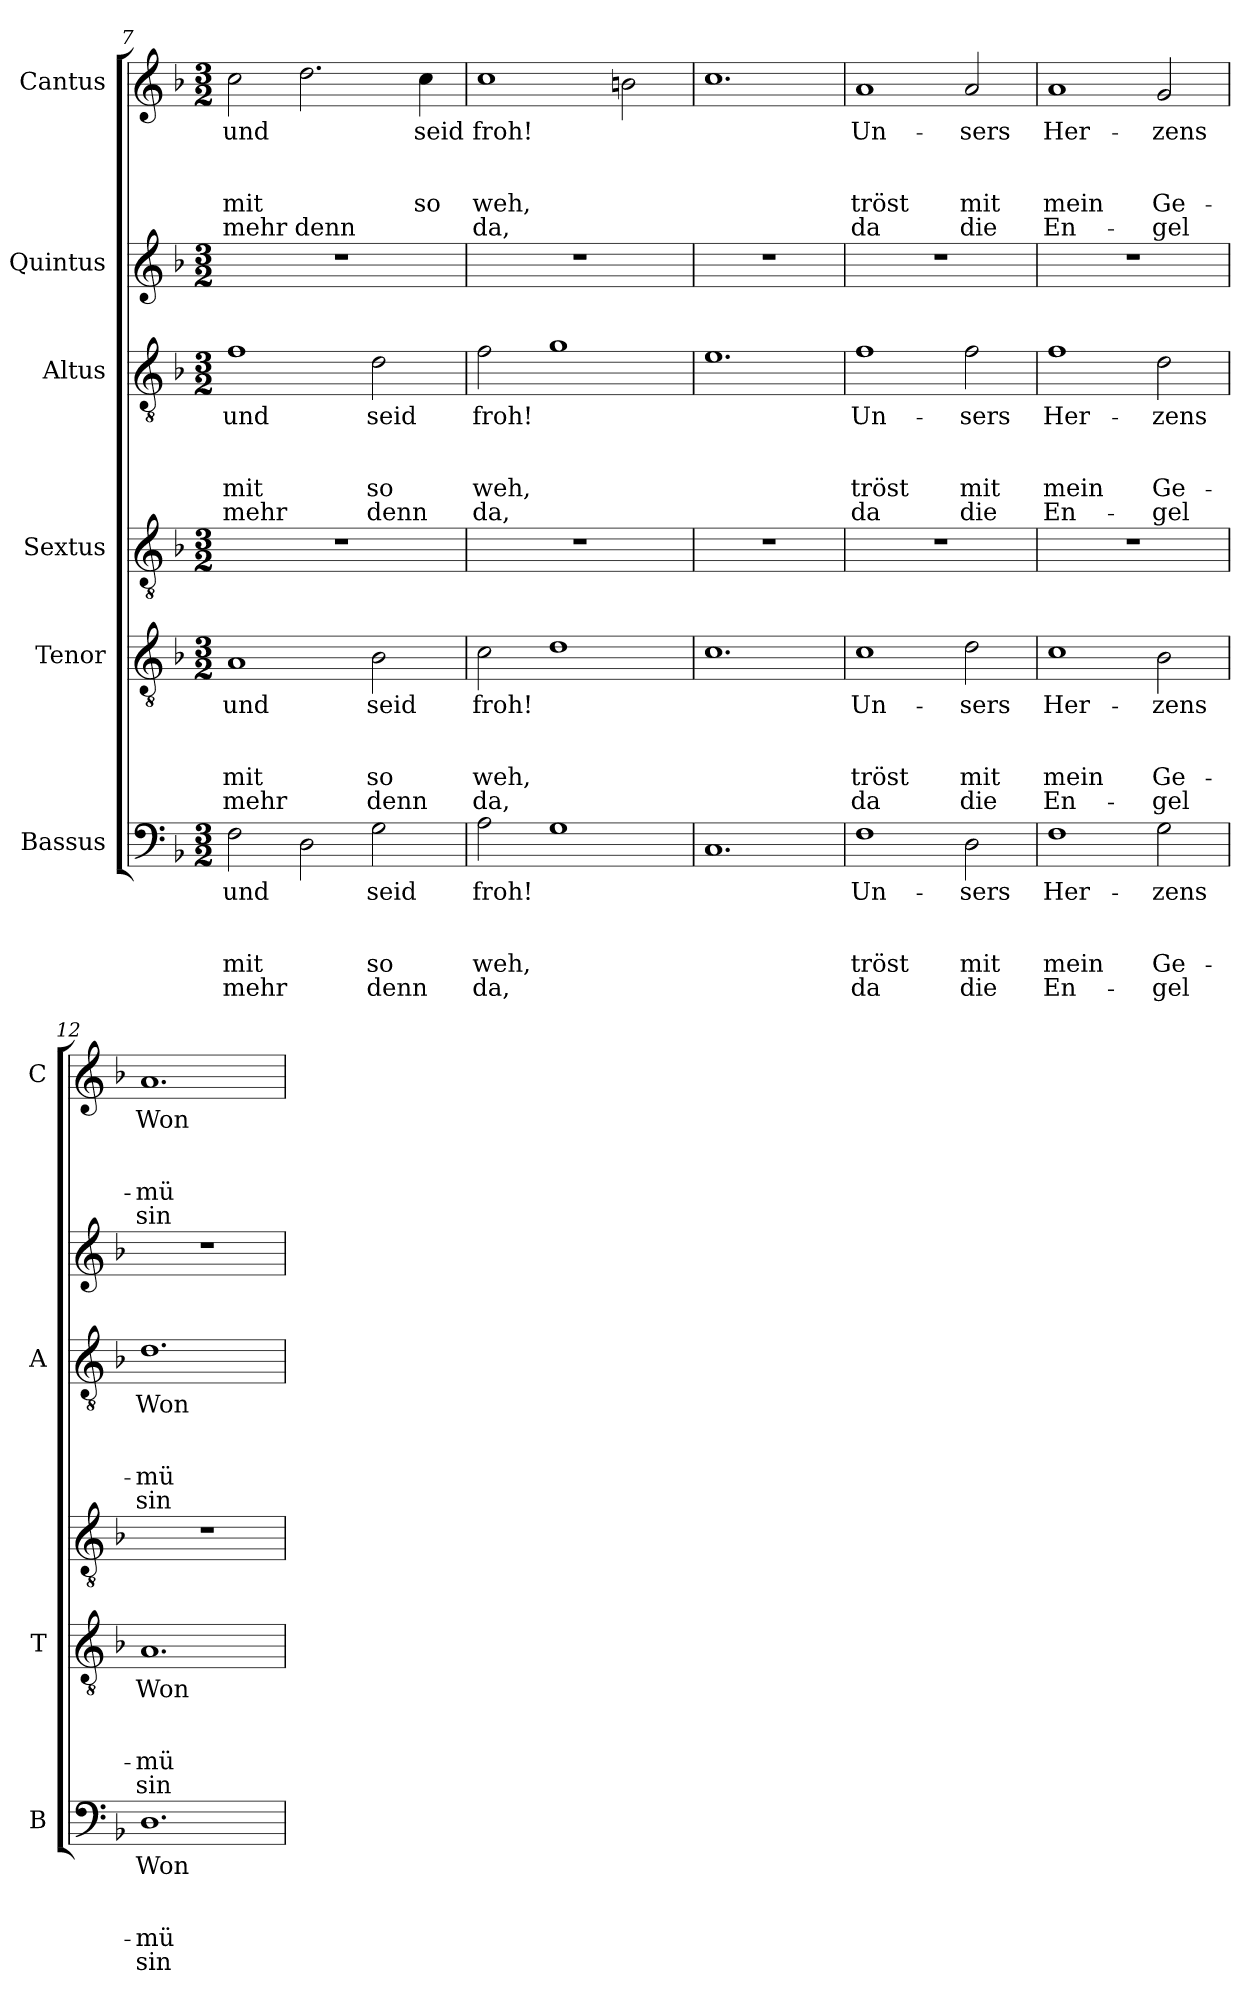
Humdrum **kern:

**kern	**text	**text	**text	**text	**text	**kern	**text	**text	**text	**text	**text	**kern	**kern	**text	**text	**text	**text	**text	**kern	**kern	**text	**text	**text	**text	**text
*part6	*part6	*part6	*part6	*part6	*part6	*part5	*part5	*part5	*part5	*part5	*part5	*part4	*part3	*part3	*part3	*part3	*part3	*part3	*part2	*part1	*part1	*part1	*part1	*part1	*part1
*staff6	*staff6	*staff6	*staff6	*staff6	*staff6	*staff5	*staff5	*staff5	*staff5	*staff5	*staff5	*staff4	*staff3	*staff3	*staff3	*staff3	*staff3	*staff3	*staff2	*staff1	*staff1	*staff1	*staff1	*staff1	*staff1
*I"Bassus	*	*	*	*	*	*I"Tenor	*	*	*	*	*	*I"Sextus	*I"Altus	*	*	*	*	*	*I"Quintus	*I"Cantus	*	*	*	*	*
*I'B	*	*	*	*	*	*I'T	*	*	*	*	*	*	*I'A	*	*	*	*	*	*	*I'C	*	*	*	*	*
*clefF4	*	*	*	*	*	*clefGv2	*	*	*	*	*	*clefGv2	*clefGv2	*	*	*	*	*	*clefG2	*clefG2	*	*	*	*	*
*k[b-]	*	*	*	*	*	*k[b-]	*	*	*	*	*	*k[b-]	*k[b-]	*	*	*	*	*	*k[b-]	*k[b-]	*	*	*	*	*
*F:	*	*	*	*	*	*F:	*	*	*	*	*	*F:	*F:	*	*	*	*	*	*F:	*F:	*	*	*	*	*
*M3/2	*	*	*	*	*	*M3/2	*	*	*	*	*	*M3/2	*M3/2	*	*	*	*	*	*M3/2	*M3/2	*	*	*	*	*
=7	=7	=7	=7	=7	=7	=7	=7	=7	=7	=7	=7	=7	=7	=7	=7	=7	=7	=7	=7	=7	=7	=7	=7	=7	=7
!	!LO:LY:b	!	!	!LO:LY:b	!LO:LY:b	!	!LO:LY:b	!	!	!LO:LY:b	!LO:LY:b	!	!	!LO:LY:b	!	!	!LO:LY:b	!LO:LY:b	!	!	!LO:LY:b	!	!	!LO:LY:b	!LO:LY:b
2F\	und	.	.	mit	mehr	1A	und	.	.	mit	mehr	1.r	1f	und	.	.	mit	mehr	1.r	2cc\	und	.	.	mit	mehr
!	!	!	!	!	!	!	!	!	!	!	!	!	!	!	!	!	!	!	!	!	!	!	!	!	!LO:LY:b
2D\	.	.	.	.	.	.	.	.	.	.	.	.	.	.	.	.	.	.	.	2.dd\	.	.	.	.	denn
!	!LO:LY:b	!	!	!LO:LY:b	!LO:LY:b	!	!LO:LY:b	!	!	!LO:LY:b	!LO:LY:b	!	!	!LO:LY:b	!	!	!LO:LY:b	!LO:LY:b	!	!	!	!	!	!	!
2G\	seid	.	.	so	denn	2B-\	seid	.	.	so	denn	.	2d\	seid	.	.	so	denn	.	.	.	.	.	.	.
!	!	!	!	!	!	!	!	!	!	!	!	!	!	!	!	!	!	!	!	!	!LO:LY:b	!	!	!LO:LY:b	!
.	.	.	.	.	.	.	.	.	.	.	.	.	.	.	.	.	.	.	.	4cc\	seid	.	.	so	.
=8	=8	=8	=8	=8	=8	=8	=8	=8	=8	=8	=8	=8	=8	=8	=8	=8	=8	=8	=8	=8	=8	=8	=8	=8	=8
!	!LO:LY:b	!	!	!LO:LY:b	!LO:LY:b	!	!LO:LY:b	!	!	!LO:LY:b	!LO:LY:b	!	!	!LO:LY:b	!	!	!LO:LY:b	!LO:LY:b	!	!	!LO:LY:b	!	!	!LO:LY:b	!LO:LY:b
2A\	froh!	.	.	weh,	da,	2c\	froh!	.	.	weh,	da,	1.r	2f\	froh!	.	.	weh,	da,	1.r	1cc	froh!	.	.	weh,	da,
1G	.	.	.	.	.	1d	.	.	.	.	.	.	1g	.	.	.	.	.	.	.	.	.	.	.	.
.	.	.	.	.	.	.	.	.	.	.	.	.	.	.	.	.	.	.	.	2bn\	.	.	.	.	.
!!LO:LB:g=z
=9	=9	=9	=9	=9	=9	=9	=9	=9	=9	=9	=9	=9	=9	=9	=9	=9	=9	=9	=9	=9	=9	=9	=9	=9	=9
1.C	.	.	.	.	.	1.c	.	.	.	.	.	1.r	1.e	.	.	.	.	.	1.r	1.cc	.	.	.	.	.
=10	=10	=10	=10	=10	=10	=10	=10	=10	=10	=10	=10	=10	=10	=10	=10	=10	=10	=10	=10	=10	=10	=10	=10	=10	=10
!	!LO:LY:b	!	!	!LO:LY:b	!LO:LY:b	!	!LO:LY:b	!	!	!LO:LY:b	!LO:LY:b	!	!	!LO:LY:b	!	!	!LO:LY:b	!LO:LY:b	!	!	!LO:LY:b	!	!	!LO:LY:b	!LO:LY:b
1F	Un-	.	.	tröst	da	1c	Un-	.	.	tröst	da	1.r	1f	Un-	.	.	tröst	da	1.r	1a	Un-	.	.	tröst	da
!	!LO:LY:b	!	!	!LO:LY:b	!LO:LY:b	!	!LO:LY:b	!	!	!LO:LY:b	!LO:LY:b	!	!	!LO:LY:b	!	!	!LO:LY:b	!LO:LY:b	!	!	!LO:LY:b	!	!	!LO:LY:b	!LO:LY:b
2D\	-sers	.	.	mit	die	2d\	-sers	.	.	mit	die	.	2f\	-sers	.	.	mit	die	.	2a/	-sers	.	.	mit	die
=11	=11	=11	=11	=11	=11	=11	=11	=11	=11	=11	=11	=11	=11	=11	=11	=11	=11	=11	=11	=11	=11	=11	=11	=11	=11
!	!LO:LY:b	!	!	!LO:LY:b	!LO:LY:b	!	!LO:LY:b	!	!	!LO:LY:b	!LO:LY:b	!	!	!LO:LY:b	!	!	!LO:LY:b	!LO:LY:b	!	!	!LO:LY:b	!	!	!LO:LY:b	!LO:LY:b
1F	Her-	.	.	mein	En-	1c	Her-	.	.	mein	En-	1.r	1f	Her-	.	.	mein	En-	1.r	1a	Her-	.	.	mein	En-
!	!LO:LY:b	!	!	!LO:LY:b	!LO:LY:b	!	!LO:LY:b	!	!	!LO:LY:b	!LO:LY:b	!	!	!LO:LY:b	!	!	!LO:LY:b	!LO:LY:b	!	!	!LO:LY:b	!	!	!LO:LY:b	!LO:LY:b
2G\	-zens	.	.	Ge-	-gel	2B-\	-zens	.	.	Ge-	-gel	.	2d\	-zens	.	.	Ge-	-gel	.	2g/	-zens	.	.	Ge-	-gel
=12	=12	=12	=12	=12	=12	=12	=12	=12	=12	=12	=12	=12	=12	=12	=12	=12	=12	=12	=12	=12	=12	=12	=12	=12	=12
!	!LO:LY:b	!	!	!LO:LY:b	!LO:LY:b	!	!LO:LY:b	!	!	!LO:LY:b	!LO:LY:b	!	!	!LO:LY:b	!	!	!LO:LY:b	!LO:LY:b	!	!	!LO:LY:b	!	!	!LO:LY:b	!LO:LY:b
1.D	Won-	.	.	-mü-	sin-	1.A	Won-	.	.	-mü-	sin-	1.r	1.d	Won-	.	.	-mü-	sin-	1.r	1.a	Won-	.	.	-mü-	sin-
=	=	=	=	=	=	=	=	=	=	=	=	=	=	=	=	=	=	=	=	=	=	=	=	=	=
*-	*-	*-	*-	*-	*-	*-	*-	*-	*-	*-	*-	*-	*-	*-	*-	*-	*-	*-	*-	*-	*-	*-	*-	*-	*-
